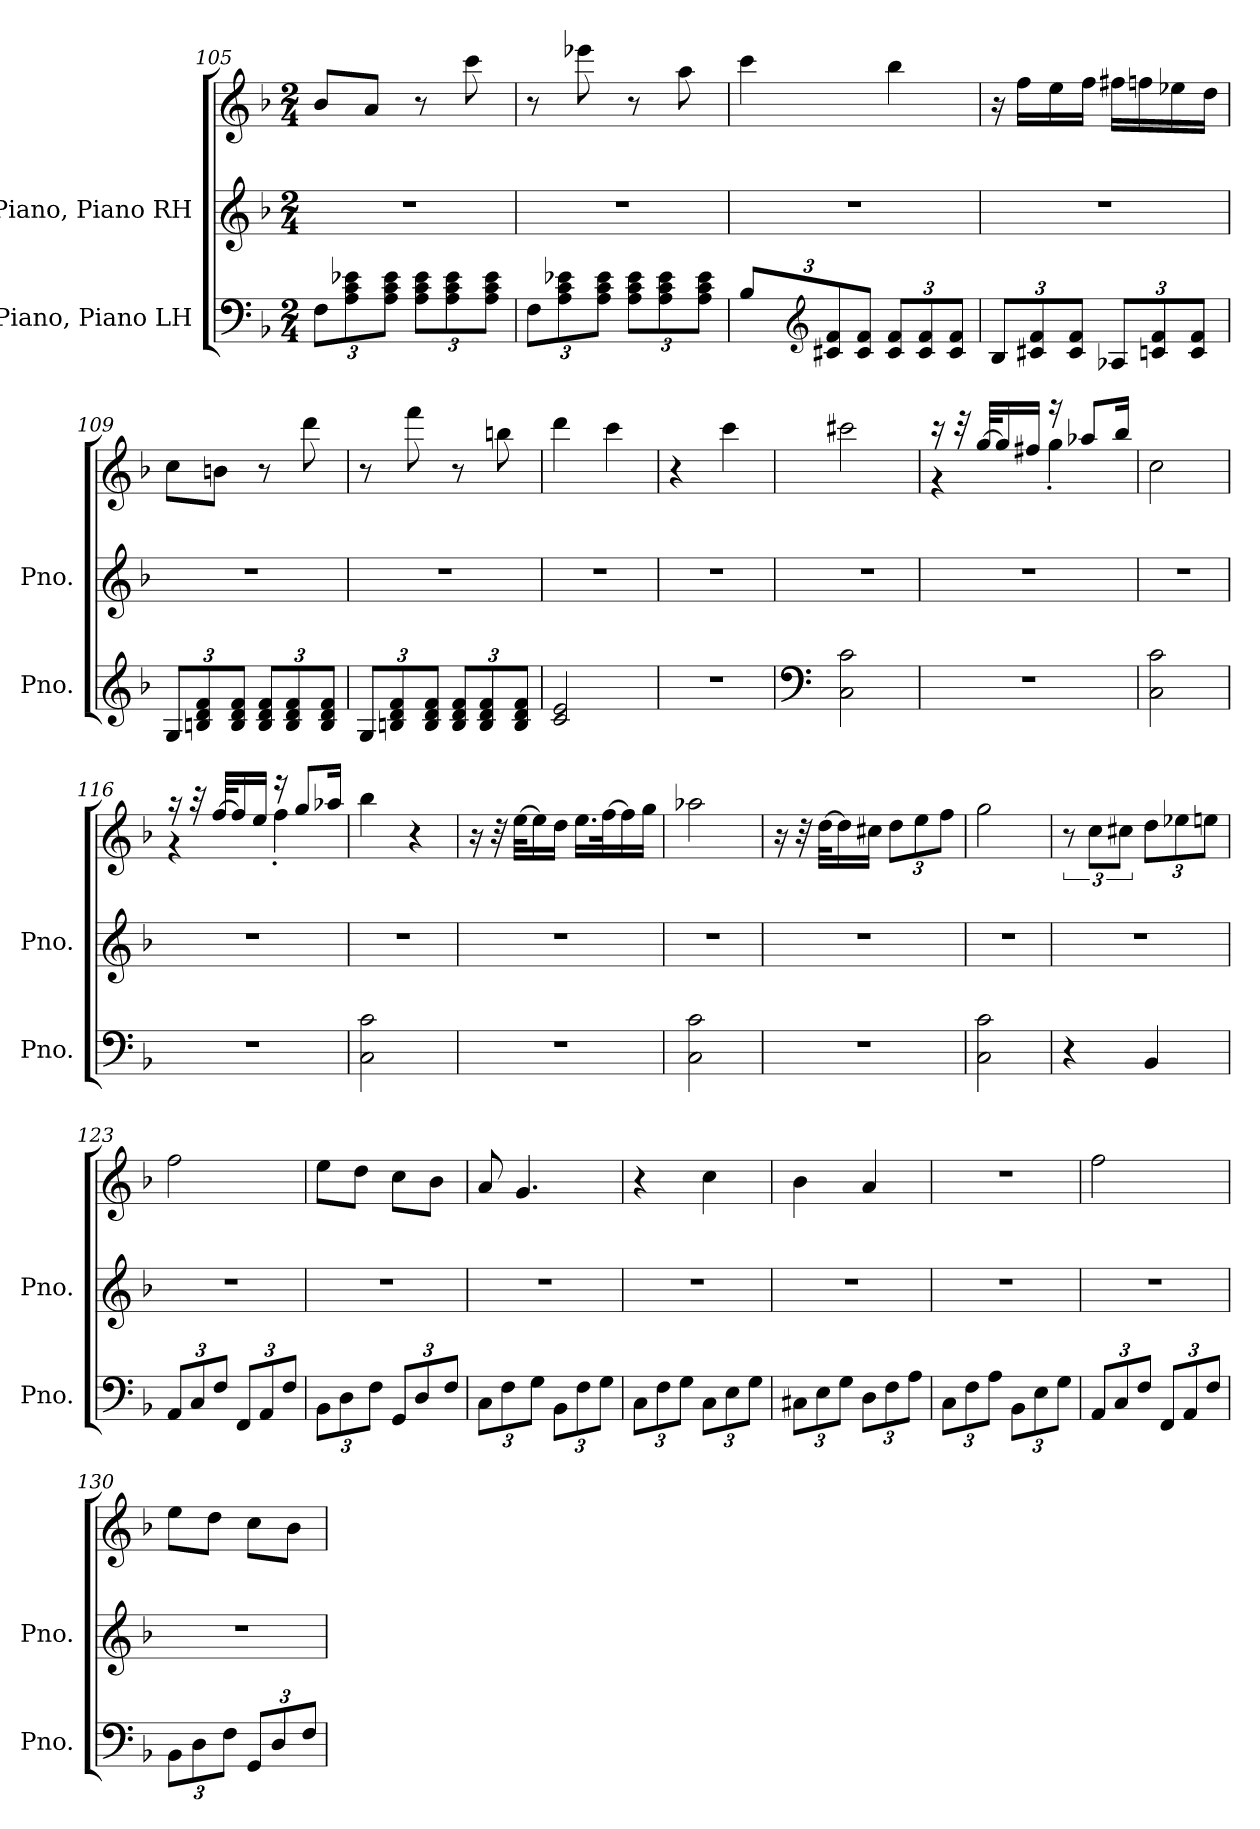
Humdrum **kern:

**kern	**kern	**kern
*part2	*part1	*part1
*staff3	*staff2	*staff1
*I"Piano, Piano LH	*I"Piano, Piano RH	*
*I'Pno.	*I'Pno.	*
*clefF4	*clefG2	*clefG2
*k[b-]	*k[b-]	*k[b-]
*M2/4	*M2/4	*M2/4
*Xbrackettup	*	*
=105	=105	=105
12F\L	2r	8b-/L
12A\ 12c\ 12e-X\	.	.
.	.	8a/J
12A\ 12c\ 12e-\J	.	.
12A\ 12c\ 12e-\L	.	8r
12A\ 12c\ 12e-\	.	.
.	.	8ccc\
12A\ 12c\ 12e-\J	.	.
!!LO:LB:g=z
=106	=106	=106
12F\L	2r	8r
12A\ 12c\ 12e-X\	.	.
.	.	8eee-X\
12A\ 12c\ 12e-\J	.	.
12A\ 12c\ 12e-\L	.	8r
12A\ 12c\ 12e-\	.	.
.	.	8aa\
12A\ 12c\ 12e-\J	.	.
=107	=107	=107
12B-/L	2r	4ccc\
*clefG2	*	*
12c#X/ 12f/	.	.
12c#/ 12f/J	.	.
12c#/ 12f/L	.	4bb-\
12c#/ 12f/	.	.
12c#/ 12f/J	.	.
=108	=108	=108
12B-/L	2r	16r
.	.	16ff\LL
12c#X/ 12f/	.	.
.	.	16ee\
12c#/ 12f/J	.	.
.	.	16ff\JJ
12A-X/L	.	16ff#X\LL
.	.	16ffn\
12cn/ 12f/	.	.
.	.	16ee-X\
12c/ 12f/J	.	.
.	.	16dd\JJ
=109	=109	=109
12G/L	2r	8cc\L
12Bn/ 12d/ 12f/	.	.
.	.	8bn\J
12B/ 12d/ 12f/J	.	.
12B/ 12d/ 12f/L	.	8r
12B/ 12d/ 12f/	.	.
.	.	8ddd\
12B/ 12d/ 12f/J	.	.
!!LO:LB:g=z
=110	=110	=110
12G/L	2r	8r
12Bn/ 12d/ 12f/	.	.
.	.	8fff\
12B/ 12d/ 12f/J	.	.
12B/ 12d/ 12f/L	.	8r
12B/ 12d/ 12f/	.	.
.	.	8bbn\
12B/ 12d/ 12f/J	.	.
=111	=111	=111
2c/ 2e/	2r	4ddd\
.	.	4ccc\
=112	=112	=112
2r	2r	4r
.	.	4ccc\
=113	=113	=113
*clefF4	*	*
2C\ 2c\	2r	2ccc#X\
=114	=114	=114
*	*	*^
2r	2r	16r	4r
.	.	32r	.
.	.	[32gg/KLL	.
.	.	16gg/]	.
.	.	16ff#X/JJ	.
.	.	16r	4gg'\
.	.	8aa-X/L	.
.	.	16bb-/Jk	.
*	*	*v	*v
=115	=115	=115
2C\ 2c\	2r	2cc\
=116	=116	=116
*	*	*^
2r	2r	16r	4r
.	.	32r	.
.	.	[32ff/KLL	.
.	.	16ff/]	.
.	.	16ee/JJ	.
.	.	16r	4ff'\
.	.	8gg/L	.
.	.	16aa-X/Jk	.
*	*	*v	*v
!!LO:LB:g=z
=117	=117	=117
2C\ 2c\	2r	4bb-\
.	.	4r
=118	=118	=118
2r	2r	16r
.	.	32r
.	.	[32ee\KLL
.	.	16ee\]
.	.	16dd\JJ
.	.	16.ee\LL
.	.	[32ff\K
.	.	16ff\]
.	.	16gg\JJ
=119	=119	=119
2C\ 2c\	2r	2aa-X\
=120	=120	=120
2r	2r	16r
.	.	32r
.	.	[32dd\KLL
.	.	16dd\]
.	.	16cc#X\JJ
*	*	*Xbrackettup
.	.	12dd\L
.	.	12ee\
.	.	12ff\J
=121	=121	=121
2C\ 2c\	2r	2gg\
=122	=122	=122
*	*	*brackettup
4r	2r	12r
.	.	12cc\L
.	.	12cc#X\J
*	*	*Xbrackettup
4BB-/	.	12dd\L
.	.	12ee-X\
.	.	12een\J
=123	=123	=123
12AA/L	2r	2ff\
12C/	.	.
12F/J	.	.
12FF/L	.	.
12AA/	.	.
12F/J	.	.
!!LO:PB:g=z
=124	=124	=124
12BB-\L	2r	8ee\L
12D\	.	.
.	.	8dd\J
12F\J	.	.
12GG/L	.	8cc\L
12D/	.	.
.	.	8b-\J
12F/J	.	.
=125	=125	=125
12C\L	2r	8a/
12F\	.	.
.	.	4.g/
12G\J	.	.
12BB-\L	.	.
12F\	.	.
12G\J	.	.
=126	=126	=126
12C\L	2r	4r
12F\	.	.
12G\J	.	.
12C\L	.	4cc\
12E\	.	.
12G\J	.	.
=127	=127	=127
12C#X\L	2r	4b-\
12E\	.	.
12G\J	.	.
12D\L	.	4a/
12F\	.	.
12A\J	.	.
=128	=128	=128
12C\L	2r	2r
12F\	.	.
12A\J	.	.
12BB-\L	.	.
12E\	.	.
12G\J	.	.
=129	=129	=129
12AA/L	2r	2ff\
12C/	.	.
12F/J	.	.
12FF/L	.	.
12AA/	.	.
12F/J	.	.
!!LO:LB:g=z
=130	=130	=130
12BB-\L	2r	8ee\L
12D\	.	.
.	.	8dd\J
12F\J	.	.
12GG/L	.	8cc\L
12D/	.	.
.	.	8b-\J
12F/J	.	.
=	=	=
*-	*-	*-
